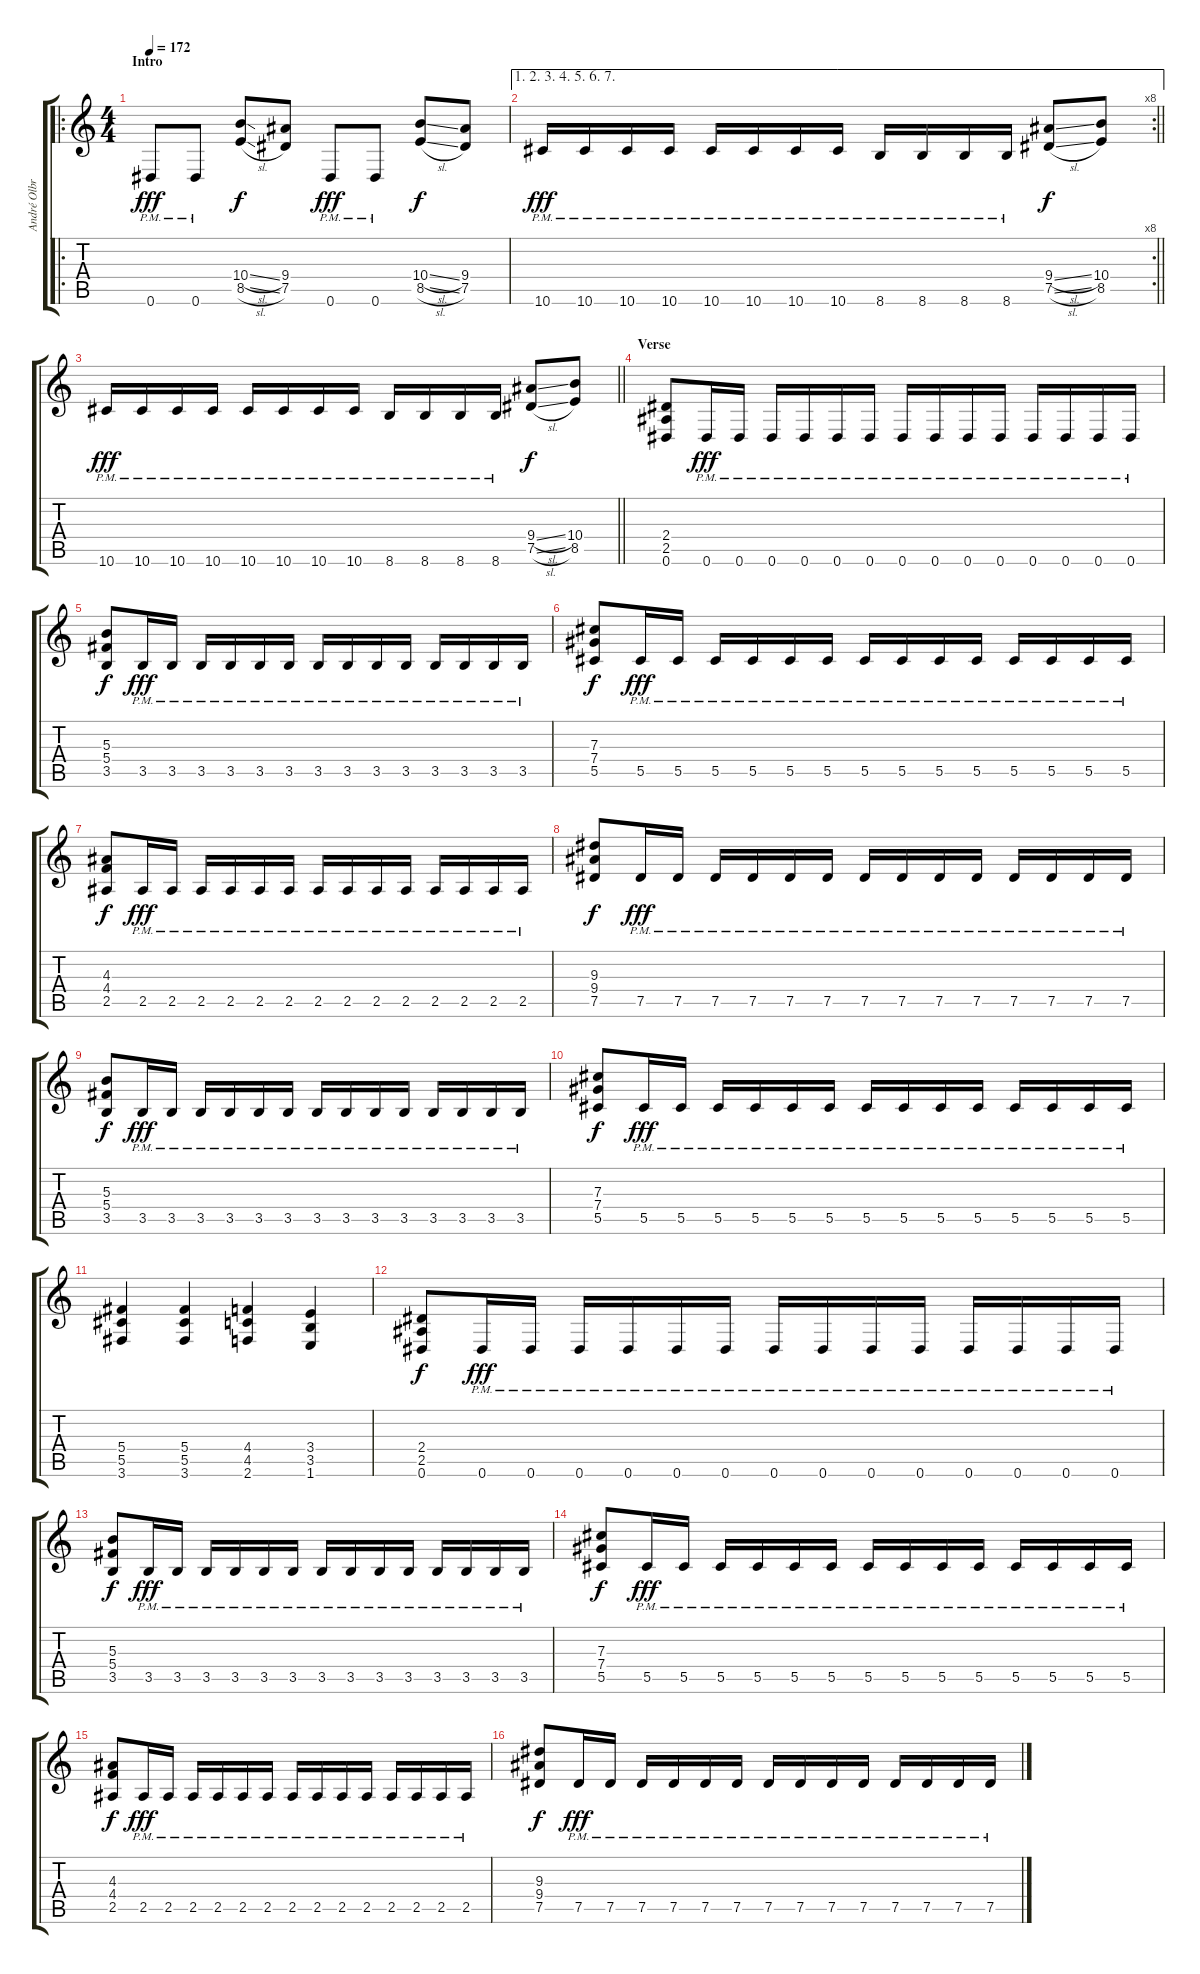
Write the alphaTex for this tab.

\track ("André Olbrich" "André Olbr") {instrument overdrivenguitar}
\staff {score tabs}
\tuning (Eb4 Bb3 Gb3 Db3 Ab2 Eb2) {hide}
\ro
\ts (4 4)
\section ("" "Intro")
\tempo 172
\clef g2
\ks c
0.6{pm}.8{dy fff instrument overdrivenguitar} 0.6{pm}.8 (10.4{sl} 8.5{sl}).8{dy f} (9.4 7.5).8 0.6{pm}.8{dy fff} 0.6{pm}.8 (10.4{sl} 8.5{sl}).8{dy f} (9.4 7.5).8 |
\ae (1 2 3 4 5 6 7)
\rc 8
\barLineRight lightlight
10.6{pm}.16{dy fff} 10.6{pm}.16 10.6{pm}.16 10.6{pm}.16 10.6{pm}.16 10.6{pm}.16 10.6{pm}.16 10.6{pm}.16 8.6{pm}.16 8.6{pm}.16 8.6{pm}.16 8.6{pm}.16 (9.4{sl} 7.5{sl}).8{dy f} (10.4 8.5).8 |
\barLineRight lightlight
10.6{pm}.16{dy fff} 10.6{pm}.16 10.6{pm}.16 10.6{pm}.16 10.6{pm}.16 10.6{pm}.16 10.6{pm}.16 10.6{pm}.16 8.6{pm}.16 8.6{pm}.16 8.6{pm}.16 8.6{pm}.16 (9.4{sl} 7.5{sl}).8{dy f} (10.4 8.5).8 |
\section ("" "Verse")
(2.4 2.5 0.6).8 0.6{pm}.16{dy fff} 0.6{pm}.16 0.6{pm}.16 0.6{pm}.16 0.6{pm}.16 0.6{pm}.16 0.6{pm}.16 0.6{pm}.16 0.6{pm}.16 0.6{pm}.16 0.6{pm}.16 0.6{pm}.16 0.6{pm}.16 0.6{pm}.16 |
(5.3 5.4 3.5).8{dy f} 3.5{pm}.16{dy fff} 3.5{pm}.16 3.5{pm}.16 3.5{pm}.16 3.5{pm}.16 3.5{pm}.16 3.5{pm}.16 3.5{pm}.16 3.5{pm}.16 3.5{pm}.16 3.5{pm}.16 3.5{pm}.16 3.5{pm}.16 3.5{pm}.16 |
(7.3 7.4 5.5).8{dy f} 5.5{pm}.16{dy fff} 5.5{pm}.16 5.5{pm}.16 5.5{pm}.16 5.5{pm}.16 5.5{pm}.16 5.5{pm}.16 5.5{pm}.16 5.5{pm}.16 5.5{pm}.16 5.5{pm}.16 5.5{pm}.16 5.5{pm}.16 5.5{pm}.16 |
(4.3 4.4 2.5).8{dy f} 2.5{pm}.16{dy fff} 2.5{pm}.16 2.5{pm}.16 2.5{pm}.16 2.5{pm}.16 2.5{pm}.16 2.5{pm}.16 2.5{pm}.16 2.5{pm}.16 2.5{pm}.16 2.5{pm}.16 2.5{pm}.16 2.5{pm}.16 2.5{pm}.16 |
(9.3 9.4 7.5).8{dy f} 7.5{pm}.16{dy fff} 7.5{pm}.16 7.5{pm}.16 7.5{pm}.16 7.5{pm}.16 7.5{pm}.16 7.5{pm}.16 7.5{pm}.16 7.5{pm}.16 7.5{pm}.16 7.5{pm}.16 7.5{pm}.16 7.5{pm}.16 7.5{pm}.16 |
(5.3 5.4 3.5).8{dy f} 3.5{pm}.16{dy fff} 3.5{pm}.16 3.5{pm}.16 3.5{pm}.16 3.5{pm}.16 3.5{pm}.16 3.5{pm}.16 3.5{pm}.16 3.5{pm}.16 3.5{pm}.16 3.5{pm}.16 3.5{pm}.16 3.5{pm}.16 3.5{pm}.16 |
(7.3 7.4 5.5).8{dy f} 5.5{pm}.16{dy fff} 5.5{pm}.16 5.5{pm}.16 5.5{pm}.16 5.5{pm}.16 5.5{pm}.16 5.5{pm}.16 5.5{pm}.16 5.5{pm}.16 5.5{pm}.16 5.5{pm}.16 5.5{pm}.16 5.5{pm}.16 5.5{pm}.16 |
(5.4 5.5 3.6).4 (5.4 5.5 3.6).4 (4.4 4.5 2.6).4 (3.4 3.5 1.6).4 |
(2.4 2.5 0.6).8{dy f} 0.6{pm}.16{dy fff} 0.6{pm}.16 0.6{pm}.16 0.6{pm}.16 0.6{pm}.16 0.6{pm}.16 0.6{pm}.16 0.6{pm}.16 0.6{pm}.16 0.6{pm}.16 0.6{pm}.16 0.6{pm}.16 0.6{pm}.16 0.6{pm}.16 |
(5.3 5.4 3.5).8{dy f} 3.5{pm}.16{dy fff} 3.5{pm}.16 3.5{pm}.16 3.5{pm}.16 3.5{pm}.16 3.5{pm}.16 3.5{pm}.16 3.5{pm}.16 3.5{pm}.16 3.5{pm}.16 3.5{pm}.16 3.5{pm}.16 3.5{pm}.16 3.5{pm}.16 |
(7.3 7.4 5.5).8{dy f} 5.5{pm}.16{dy fff} 5.5{pm}.16 5.5{pm}.16 5.5{pm}.16 5.5{pm}.16 5.5{pm}.16 5.5{pm}.16 5.5{pm}.16 5.5{pm}.16 5.5{pm}.16 5.5{pm}.16 5.5{pm}.16 5.5{pm}.16 5.5{pm}.16 |
(4.3 4.4 2.5).8{dy f} 2.5{pm}.16{dy fff} 2.5{pm}.16 2.5{pm}.16 2.5{pm}.16 2.5{pm}.16 2.5{pm}.16 2.5{pm}.16 2.5{pm}.16 2.5{pm}.16 2.5{pm}.16 2.5{pm}.16 2.5{pm}.16 2.5{pm}.16 2.5{pm}.16 |
(9.3 9.4 7.5).8{dy f} 7.5{pm}.16{dy fff} 7.5{pm}.16 7.5{pm}.16 7.5{pm}.16 7.5{pm}.16 7.5{pm}.16 7.5{pm}.16 7.5{pm}.16 7.5{pm}.16 7.5{pm}.16 7.5{pm}.16 7.5{pm}.16 7.5{pm}.16 7.5{pm}.16
